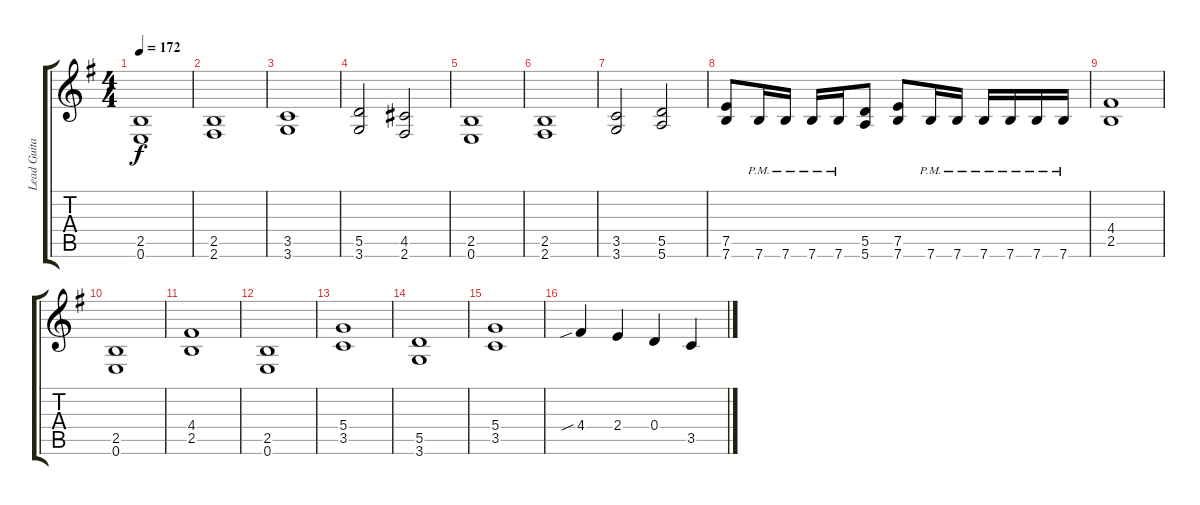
\track ("Lead Guitar II" "Lead Guita") {instrument overdrivenguitar}
\staff {score tabs}
\tuning (E4 B3 G3 D3 A2 E2) {hide}
\ts (4 4)
\tempo 172
\clef g2
\ks eminor
(2.5 0.6).1{dy f} |
(2.5 2.6).1 |
(3.5 3.6).1 |
(5.5 3.6).2 (4.5 2.6).2 |
(2.5 0.6).1 |
(2.5 2.6).1 |
(3.5 3.6).2 (5.5 5.6).2 |
(7.5 7.6).8 7.6{pm}.16 7.6{pm}.16 7.6{pm}.16 7.6{pm}.16 (5.5 5.6).8 (7.5 7.6).8 7.6{pm}.16 7.6{pm}.16 7.6{pm}.16 7.6{pm}.16 7.6{pm}.16 7.6{pm}.16 |
(4.4 2.5).1 |
(2.5 0.6).1 |
(4.4 2.5).1 |
(2.5 0.6).1 |
(5.4 3.5).1 |
(5.5 3.6).1 |
(5.4 3.5).1 |
4.4{sib}.4 2.4.4 0.4.4 3.5.4
